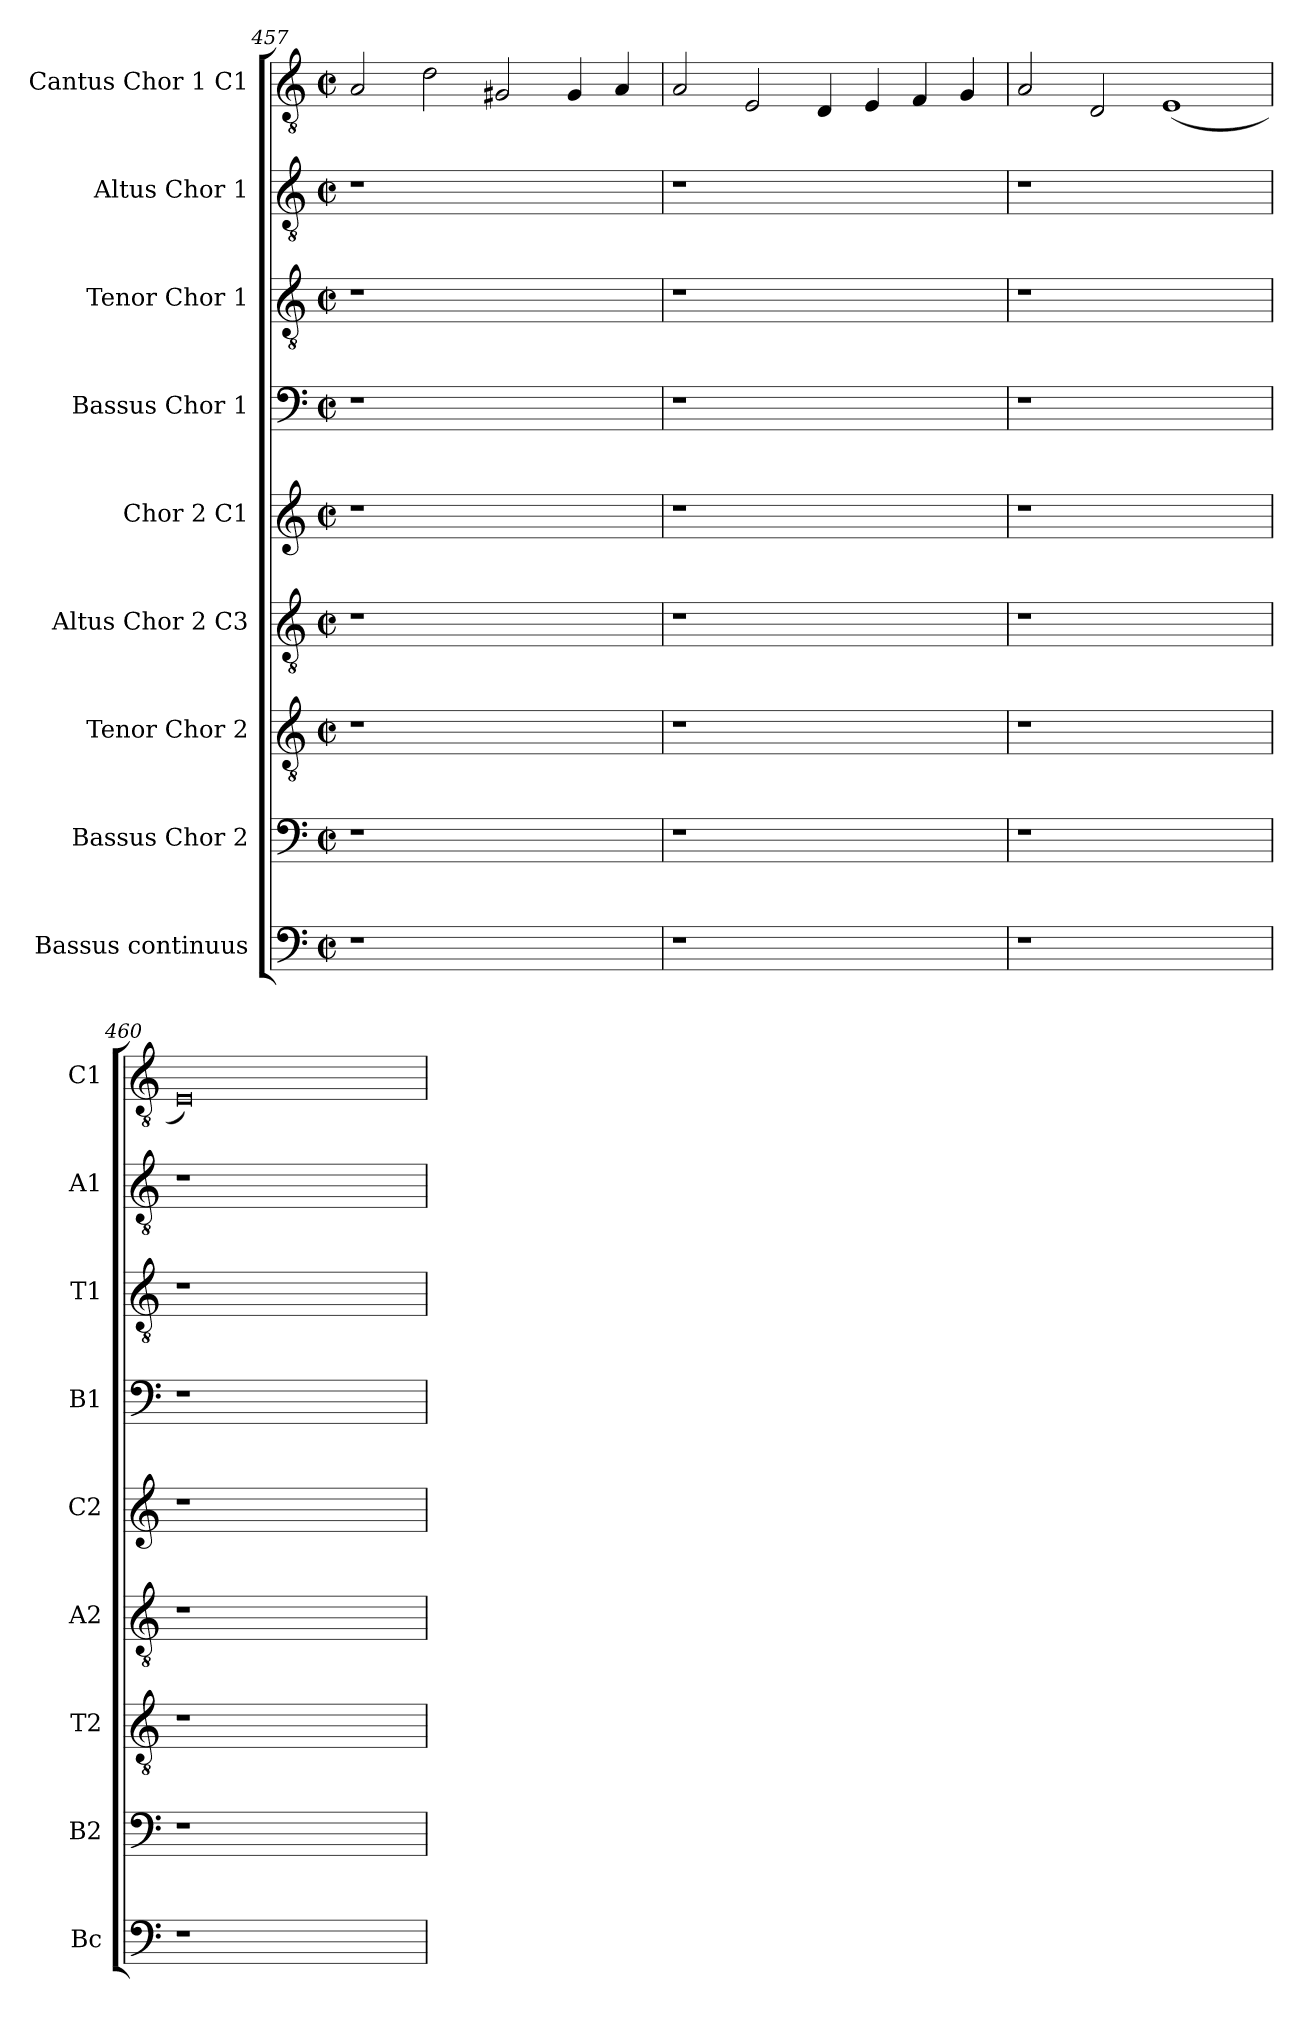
**kern	**kern	**kern	**kern	**kern	**kern	**kern	**kern	**kern
*part9	*part8	*part7	*part6	*part5	*part4	*part3	*part2	*part1
*staff9	*staff8	*staff7	*staff6	*staff5	*staff4	*staff3	*staff2	*staff1
*I"Bassus continuus	*I"Bassus Chor 2	*I"Tenor Chor 2	*I"Altus Chor 2 C3	*I"Chor 2 C1	*I"Bassus Chor 1	*I"Tenor Chor 1	*I"Altus Chor 1	*I"Cantus Chor 1 C1
*I'Bc	*I'B2	*I'T2	*I'A2	*I'C2	*I'B1	*I'T1	*I'A1	*I'C1
*clefF4	*clefF4	*clefGv2	*clefGv2	*clefG2	*clefF4	*clefGv2	*clefGv2	*clefGv2
*ITrd7c12	*	*	*	*	*	*	*	*
*k[]	*k[]	*k[]	*k[]	*k[]	*k[]	*k[]	*k[]	*k[]
*C:	*C:	*C:	*C:	*C:	*C:	*C:	*C:	*C:
*M2/2	*M2/2	*M2/2	*M2/2	*M2/2	*M2/2	*M2/2	*M2/2	*M2/2
*met(c|)	*met(c|)	*met(c|)	*met(c|)	*met(c|)	*met(c|)	*met(c|)	*met(c|)	*met(c|)
=457	=457	=457	=457	=457	=457	=457	=457	=457
1r	1r	1r	1r	1r	1r	1r	1r	2A/
.	.	.	.	.	.	.	.	2d\
1ryy	1ryy	1ryy	1ryy	1ryy	1ryy	1ryy	1ryy	2G#X/
.	.	.	.	.	.	.	.	4G#/
.	.	.	.	.	.	.	.	4A/
!!LO:LB:g=z
=458	=458	=458	=458	=458	=458	=458	=458	=458
1r	1r	1r	1r	1r	1r	1r	1r	2A/
.	.	.	.	.	.	.	.	2E/
1ryy	1ryy	1ryy	1ryy	1ryy	1ryy	1ryy	1ryy	4D/
.	.	.	.	.	.	.	.	4E/
.	.	.	.	.	.	.	.	4F/
.	.	.	.	.	.	.	.	4G/
=459	=459	=459	=459	=459	=459	=459	=459	=459
1r	1r	1r	1r	1r	1r	1r	1r	2A/
.	.	.	.	.	.	.	.	2D/
1ryy	1ryy	1ryy	1ryy	1ryy	1ryy	1ryy	1ryy	(<1E
=460	=460	=460	=460	=460	=460	=460	=460	=460
1r	1r	1r	1r	1r	1r	1r	1r	0E)
1ryy	1ryy	1ryy	1ryy	1ryy	1ryy	1ryy	1ryy	.
=!	=!	=!	=!	=!	=!	=!	=!	=!
*-	*-	*-	*-	*-	*-	*-	*-	*-
